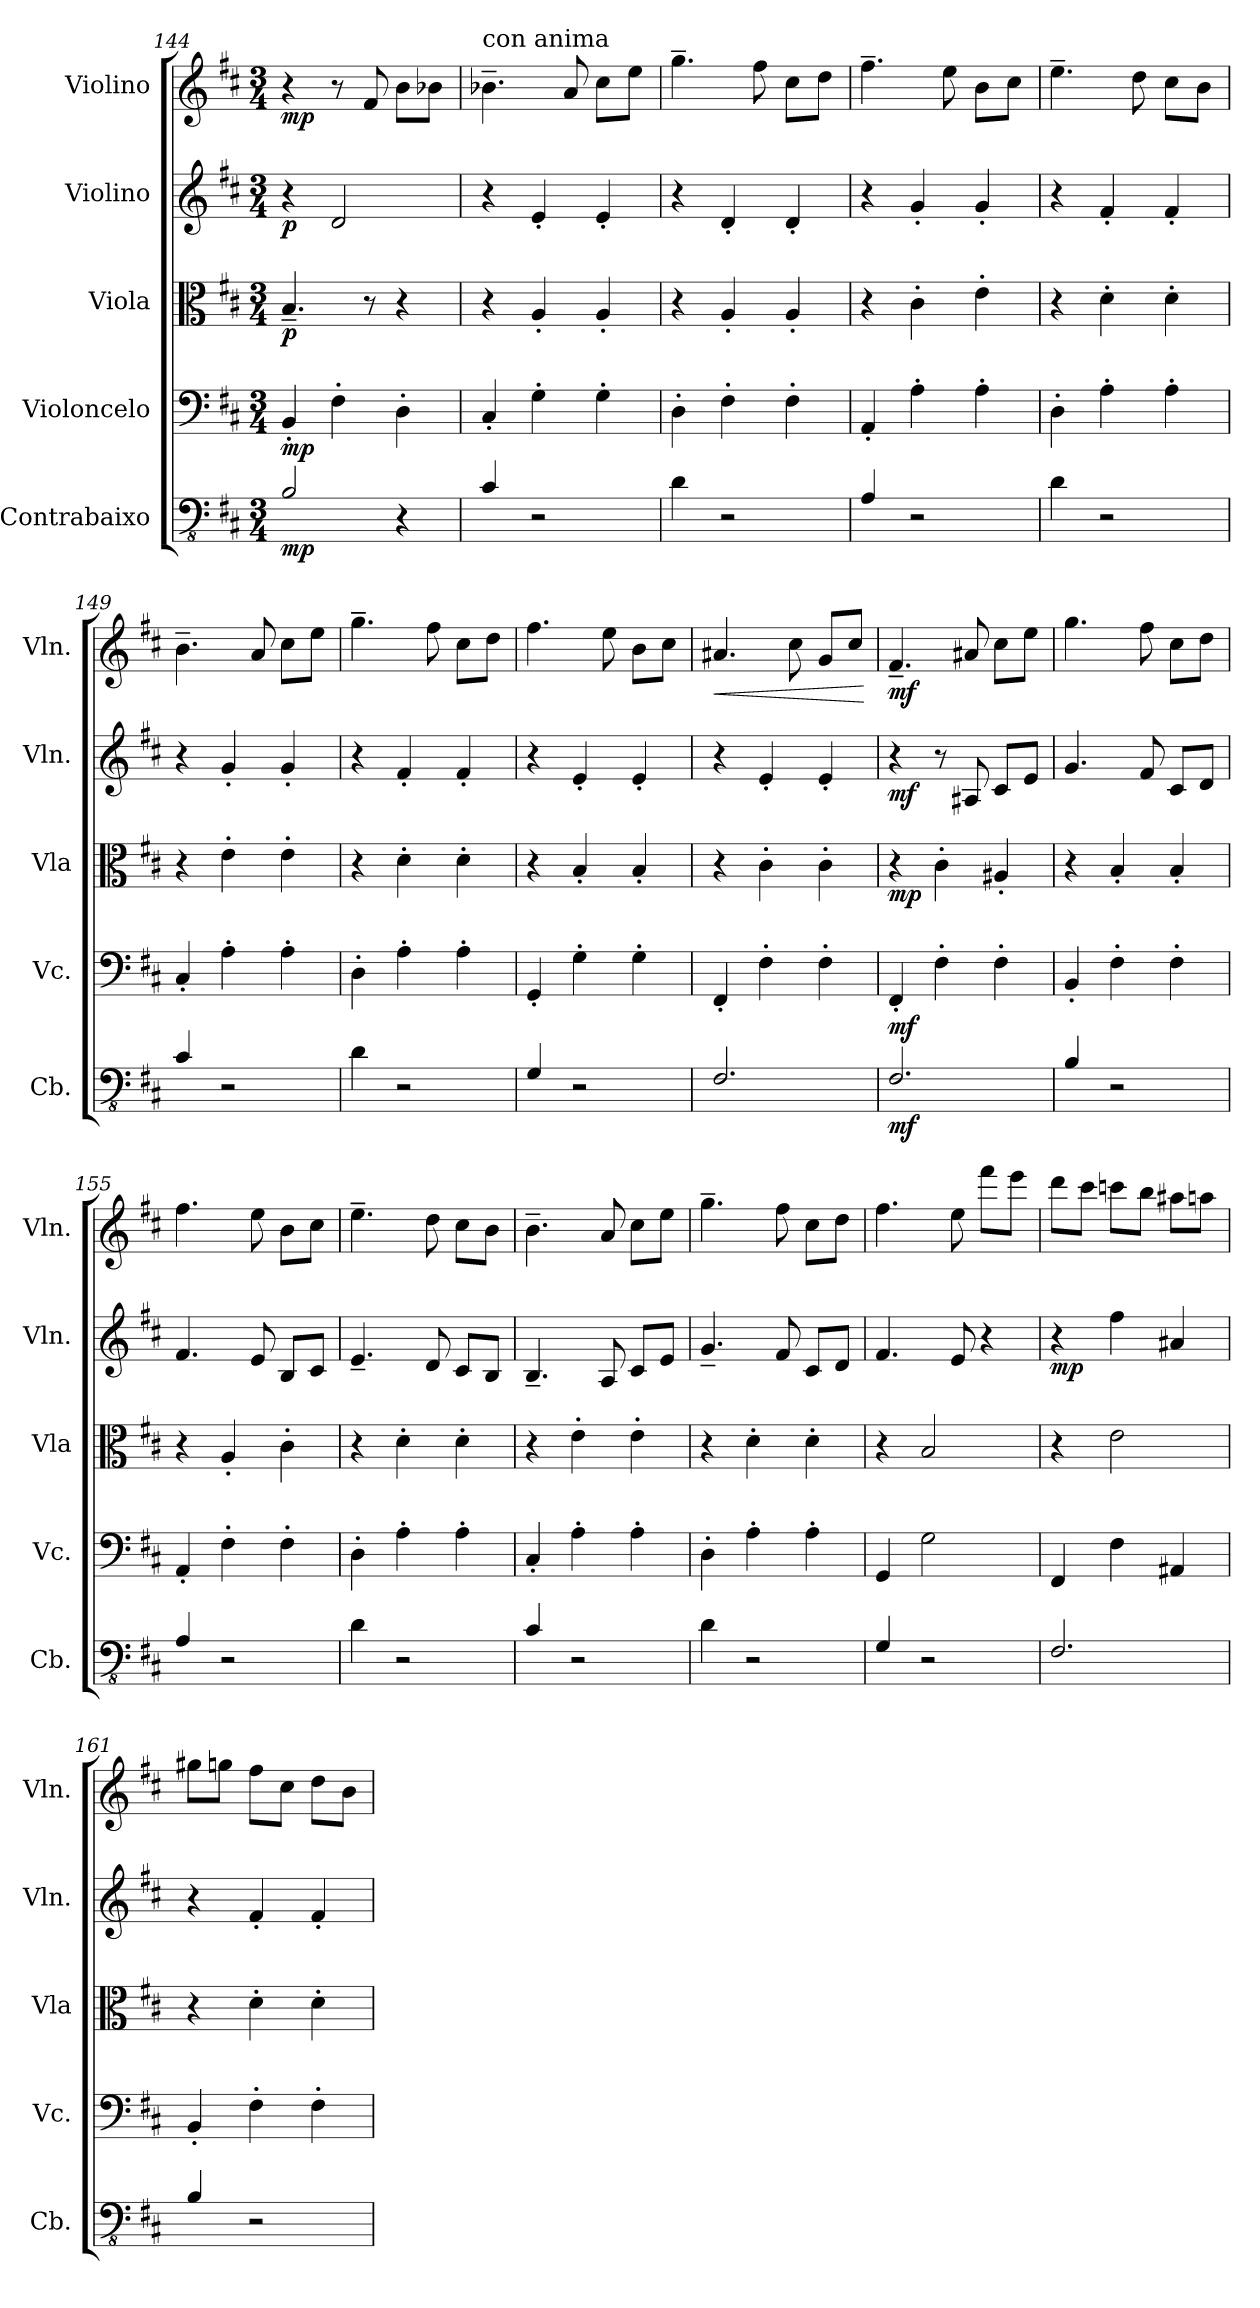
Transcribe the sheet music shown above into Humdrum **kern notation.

**kern	**dynam	**kern	**dynam	**kern	**dynam	**kern	**dynam	**kern	**dynam
*part5	*part5	*part4	*part4	*part3	*part3	*part2	*part2	*part1	*part1
*staff5	*staff5	*staff4	*staff4	*staff3	*staff3	*staff2	*staff2	*staff1	*staff1
*I"Contrabaixo	*	*I"Violoncelo	*	*I"Viola	*	*I"Violino	*	*I"Violino	*
*I'Cb.	*	*I'Vc.	*	*I'Vla	*	*I'Vln.	*	*I'Vln.	*
!!LO:PB:g=z
*clefFv4	*	*clefF4	*	*clefC3	*	*clefG2	*	*clefG2	*
*ITrd7c12	*	*	*	*	*	*	*	*	*
*k[f#c#]	*	*k[f#c#]	*	*k[f#c#]	*	*k[f#c#]	*	*k[f#c#]	*
*M3/4	*	*M3/4	*	*M3/4	*	*M3/4	*	*M3/4	*
=144	=144	=144	=144	=144	=144	=144	=144	=144	=144
!	!LO:DY:b	!	!LO:DY:b	!	!LO:DY:b	!	!LO:DY:b	!	!LO:DY:b
2BBB/	mp	4BB'/	mp	4.B~/	p	4r	p	4r	mp
.	.	4F#'\	.	.	.	2d/	.	8r	.
.	.	.	.	8r	.	.	.	8f#/	.
4r	.	4D'\	.	4r	.	.	.	8b\L	.
.	.	.	.	.	.	.	.	8b-X\J	.
=145	=145	=145	=145	=145	=145	=145	=145	=145	=145
!	!	!	!	!	!	!	!	!LO:TX:a:t=con anima	!
4CC#/	.	4C#'/	.	4r	.	4r	.	4.b-X~\	.
2r	.	4G'\	.	4A'/	.	4e'/	.	.	.
.	.	.	.	.	.	.	.	8a/	.
.	.	4G'\	.	4A'/	.	4e'/	.	8cc#\L	.
.	.	.	.	.	.	.	.	8ee\J	.
=146	=146	=146	=146	=146	=146	=146	=146	=146	=146
4DD\	.	4D'\	.	4r	.	4r	.	4.gg~\	.
2r	.	4F#'\	.	4A'/	.	4d'/	.	.	.
.	.	.	.	.	.	.	.	8ff#\	.
.	.	4F#'\	.	4A'/	.	4d'/	.	8cc#\L	.
.	.	.	.	.	.	.	.	8dd\J	.
=147	=147	=147	=147	=147	=147	=147	=147	=147	=147
4AAA/	.	4AA'/	.	4r	.	4r	.	4.ff#~\	.
2r	.	4A'\	.	4c#'\	.	4g'/	.	.	.
.	.	.	.	.	.	.	.	8ee\	.
.	.	4A'\	.	4e'\	.	4g'/	.	8b\L	.
.	.	.	.	.	.	.	.	8cc#\J	.
=148	=148	=148	=148	=148	=148	=148	=148	=148	=148
4DD\	.	4D'\	.	4r	.	4r	.	4.ee~\	.
2r	.	4A'\	.	4d'\	.	4f#'/	.	.	.
.	.	.	.	.	.	.	.	8dd\	.
.	.	4A'\	.	4d'\	.	4f#'/	.	8cc#\L	.
.	.	.	.	.	.	.	.	8b\J	.
=149	=149	=149	=149	=149	=149	=149	=149	=149	=149
4CC#/	.	4C#'/	.	4r	.	4r	.	4.b~\	.
2r	.	4A'\	.	4e'\	.	4g'/	.	.	.
.	.	.	.	.	.	.	.	8a/	.
.	.	4A'\	.	4e'\	.	4g'/	.	8cc#\L	.
.	.	.	.	.	.	.	.	8ee\J	.
=150	=150	=150	=150	=150	=150	=150	=150	=150	=150
4DD\	.	4D'\	.	4r	.	4r	.	4.gg~\	.
2r	.	4A'\	.	4d'\	.	4f#'/	.	.	.
.	.	.	.	.	.	.	.	8ff#\	.
.	.	4A'\	.	4d'\	.	4f#'/	.	8cc#\L	.
.	.	.	.	.	.	.	.	8dd\J	.
!!LO:LB:g=z
=151	=151	=151	=151	=151	=151	=151	=151	=151	=151
4GGG/	.	4GG'/	.	4r	.	4r	.	4.ff#\	.
2r	.	4G'\	.	4B'/	.	4e'/	.	.	.
.	.	.	.	.	.	.	.	8ee\	.
.	.	4G'\	.	4B'/	.	4e'/	.	8b\L	.
.	.	.	.	.	.	.	.	8cc#\J	.
=152	=152	=152	=152	=152	=152	=152	=152	=152	=152
!	!	!	!	!	!	!	!	!	!LO:HP:b
2.FFF#/	.	4FF#'/	.	4r	.	4r	.	4.a#X/	<
.	.	4F#'\	.	4c#'\	.	4e'/	.	.	.
.	.	.	.	.	.	.	.	8cc#\	.
.	.	4F#'\	.	4c#'\	.	4e'/	.	8g/L	.
.	.	.	.	.	.	.	.	8cc#/J	.
.	.	.	.	.	.	.	.	.	[
=153	=153	=153	=153	=153	=153	=153	=153	=153	=153
!	!LO:DY:b	!	!LO:DY:b	!	!LO:DY:b	!	!LO:DY:b	!	!LO:DY:b
2.FFF#/	mf	4FF#'/	mf	4r	mp	4r	mf	4.f#~/	mf
.	.	4F#'\	.	4c#'\	.	8r	.	.	.
.	.	.	.	.	.	8A#X/	.	8a#X/	.
.	.	4F#'\	.	4A#X'/	.	8c#/L	.	8cc#\L	.
.	.	.	.	.	.	8e/J	.	8ee\J	.
=154	=154	=154	=154	=154	=154	=154	=154	=154	=154
4BBB/	.	4BB'/	.	4r	.	4.g/	.	4.gg\	.
2r	.	4F#'\	.	4B'/	.	.	.	.	.
.	.	.	.	.	.	8f#/	.	8ff#\	.
.	.	4F#'\	.	4B'/	.	8c#/L	.	8cc#\L	.
.	.	.	.	.	.	8d/J	.	8dd\J	.
=155	=155	=155	=155	=155	=155	=155	=155	=155	=155
4AAA/	.	4AA'/	.	4r	.	4.f#/	.	4.ff#\	.
2r	.	4F#'\	.	4A'/	.	.	.	.	.
.	.	.	.	.	.	8e/	.	8ee\	.
.	.	4F#'\	.	4c#'\	.	8B/L	.	8b\L	.
.	.	.	.	.	.	8c#/J	.	8cc#\J	.
=156	=156	=156	=156	=156	=156	=156	=156	=156	=156
4DD\	.	4D'\	.	4r	.	4.e~/	.	4.ee~\	.
2r	.	4A'\	.	4d'\	.	.	.	.	.
.	.	.	.	.	.	8d/	.	8dd\	.
.	.	4A'\	.	4d'\	.	8c#/L	.	8cc#\L	.
.	.	.	.	.	.	8B/J	.	8b\J	.
!!LO:PB:g=z
=157	=157	=157	=157	=157	=157	=157	=157	=157	=157
4CC#/	.	4C#'/	.	4r	.	4.B~/	.	4.b~\	.
2r	.	4A'\	.	4e'\	.	.	.	.	.
.	.	.	.	.	.	8A/	.	8a/	.
.	.	4A'\	.	4e'\	.	8c#/L	.	8cc#\L	.
.	.	.	.	.	.	8e/J	.	8ee\J	.
=158	=158	=158	=158	=158	=158	=158	=158	=158	=158
4DD\	.	4D'\	.	4r	.	4.g~/	.	4.gg~\	.
2r	.	4A'\	.	4d'\	.	.	.	.	.
.	.	.	.	.	.	8f#/	.	8ff#\	.
.	.	4A'\	.	4d'\	.	8c#/L	.	8cc#\L	.
.	.	.	.	.	.	8d/J	.	8dd\J	.
=159	=159	=159	=159	=159	=159	=159	=159	=159	=159
4GGG/	.	4GG/	.	4r	.	4.f#/	.	4.ff#\	.
2r	.	2G\	.	2B/	.	.	.	.	.
.	.	.	.	.	.	8e/	.	8ee\	.
.	.	.	.	.	.	4r	.	8fff#\L	.
.	.	.	.	.	.	.	.	8eee\J	.
=160	=160	=160	=160	=160	=160	=160	=160	=160	=160
!	!	!	!	!	!	!	!LO:DY:b	!	!
2.FFF#/	.	4FF#/	.	4r	.	4r	mp	8ddd\L	.
.	.	.	.	.	.	.	.	8ccc#\J	.
.	.	4F#\	.	2e\	.	4ff#\	.	8cccn\L	.
.	.	.	.	.	.	.	.	8bb\J	.
.	.	4AA#X/	.	.	.	4a#X/	.	8aa#X\L	.
.	.	.	.	.	.	.	.	8aan\J	.
=161	=161	=161	=161	=161	=161	=161	=161	=161	=161
4BBB/	.	4BB'/	.	4r	.	4r	.	8gg#X\L	.
.	.	.	.	.	.	.	.	8ggn\J	.
2r	.	4F#'\	.	4d'\	.	4f#'/	.	8ff#\L	.
.	.	.	.	.	.	.	.	8cc#\J	.
.	.	4F#'\	.	4d'\	.	4f#'/	.	8dd\L	.
.	.	.	.	.	.	.	.	8b\J	.
=	=	=	=	=	=	=	=	=	=
*-	*-	*-	*-	*-	*-	*-	*-	*-	*-
